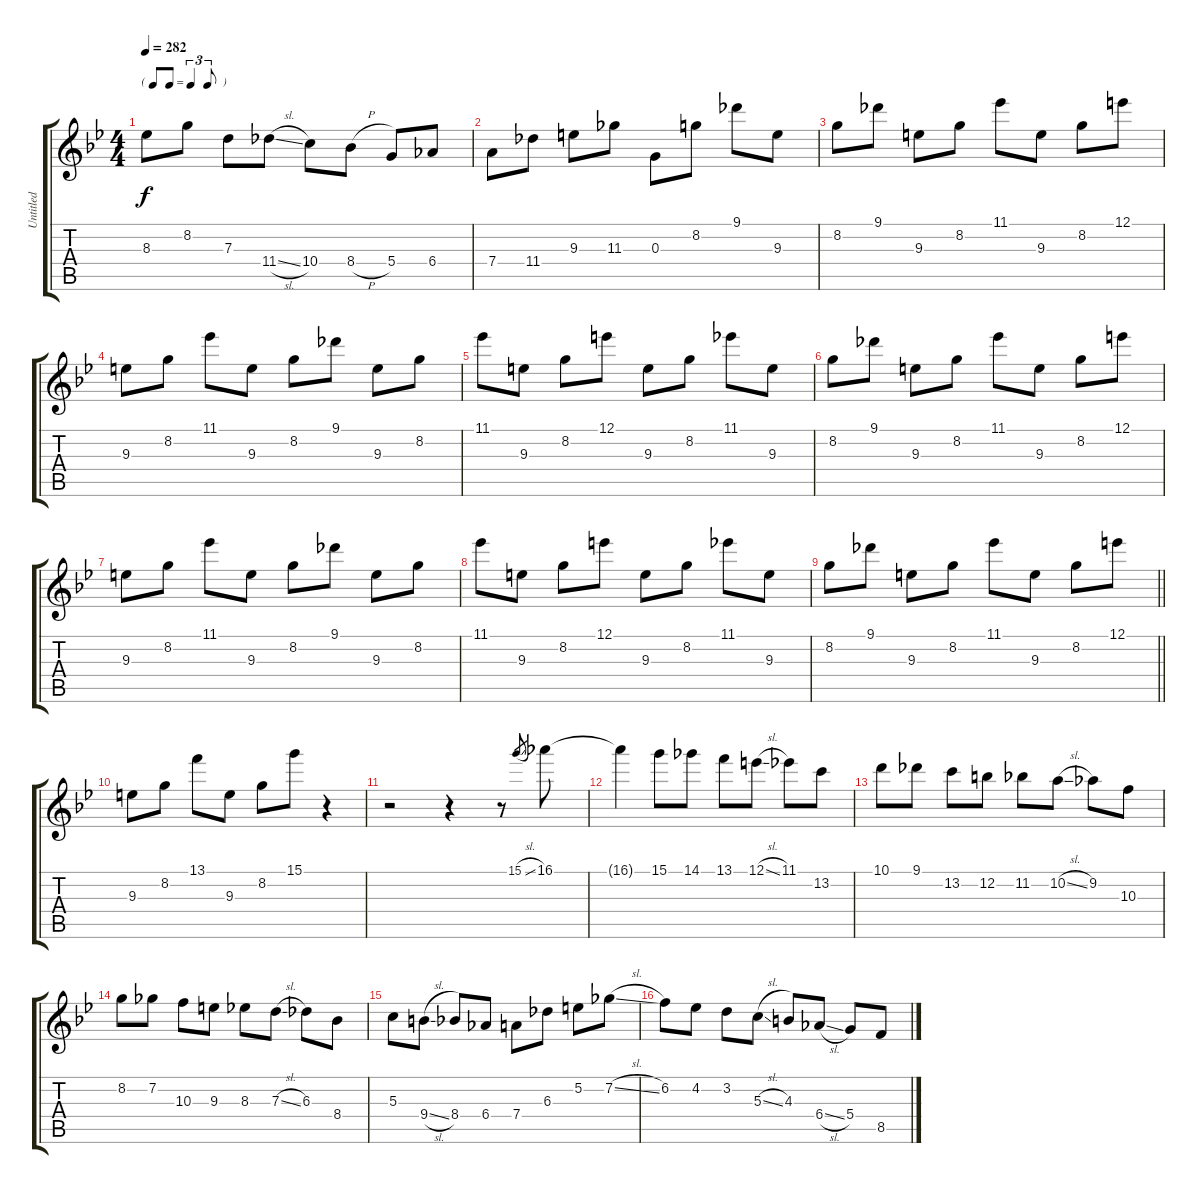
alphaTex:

\track ("Untitled" "Untitled") {instrument electricguitarjazz}
\staff {score tabs}
\tuning (E4 B3 G3 D3 A2 E2) {hide}
\ts (4 4)
\tf triplet8th
\tempo 282
\clef g2
\ks bb
8.3.8{dy f} 8.2.8 7.3.8 11.4{sl}.8 10.4.8 8.4{h}.8 5.4.8 6.4.8 |
7.4.8 11.4.8 9.3.8 11.3.8 0.3.8 8.2.8 9.1.8 9.3.8 |
8.2.8 9.1.8 9.3.8 8.2.8 11.1.8 9.3.8 8.2.8 12.1.8 |
9.3.8 8.2.8 11.1.8 9.3.8 8.2.8 9.1.8 9.3.8 8.2.8 |
11.1.8 9.3.8 8.2.8 12.1.8 9.3.8 8.2.8 11.1.8 9.3.8 |
8.2.8 9.1.8 9.3.8 8.2.8 11.1.8 9.3.8 8.2.8 12.1.8 |
9.3.8 8.2.8 11.1.8 9.3.8 8.2.8 9.1.8 9.3.8 8.2.8 |
11.1.8 9.3.8 8.2.8 12.1.8 9.3.8 8.2.8 11.1.8 9.3.8 |
\barLineRight lightlight
8.2.8 9.1.8 9.3.8 8.2.8 11.1.8 9.3.8 8.2.8 12.1.8 |
9.3.8 8.2.8 13.1.8 9.3.8 8.2.8 15.1.8 r.4 |
r.2 r.4 r.8 15.1{sl}.8{gr} 16.1.8 |
16.1{t}.4 15.1.8 14.1.8 13.1.8 12.1{sl}.8 11.1.8 13.2.8 |
10.1.8 9.1.8 13.2.8 12.2.8 11.2.8 10.2{sl}.8 9.2.8 10.3.8 |
8.2.8 7.2.8 10.3.8 9.3.8 8.3.8 7.3{sl}.8 6.3.8 8.4.8 |
5.3.8 9.4{sl}.8 8.4.8 6.4.8 7.4.8 6.3.8 5.2.8 7.2{sl}.8 |
6.2.8 4.2.8 3.2.8 5.3{sl}.8 4.3.8 6.4{sl}.8 5.4.8 8.5{sl}.8
